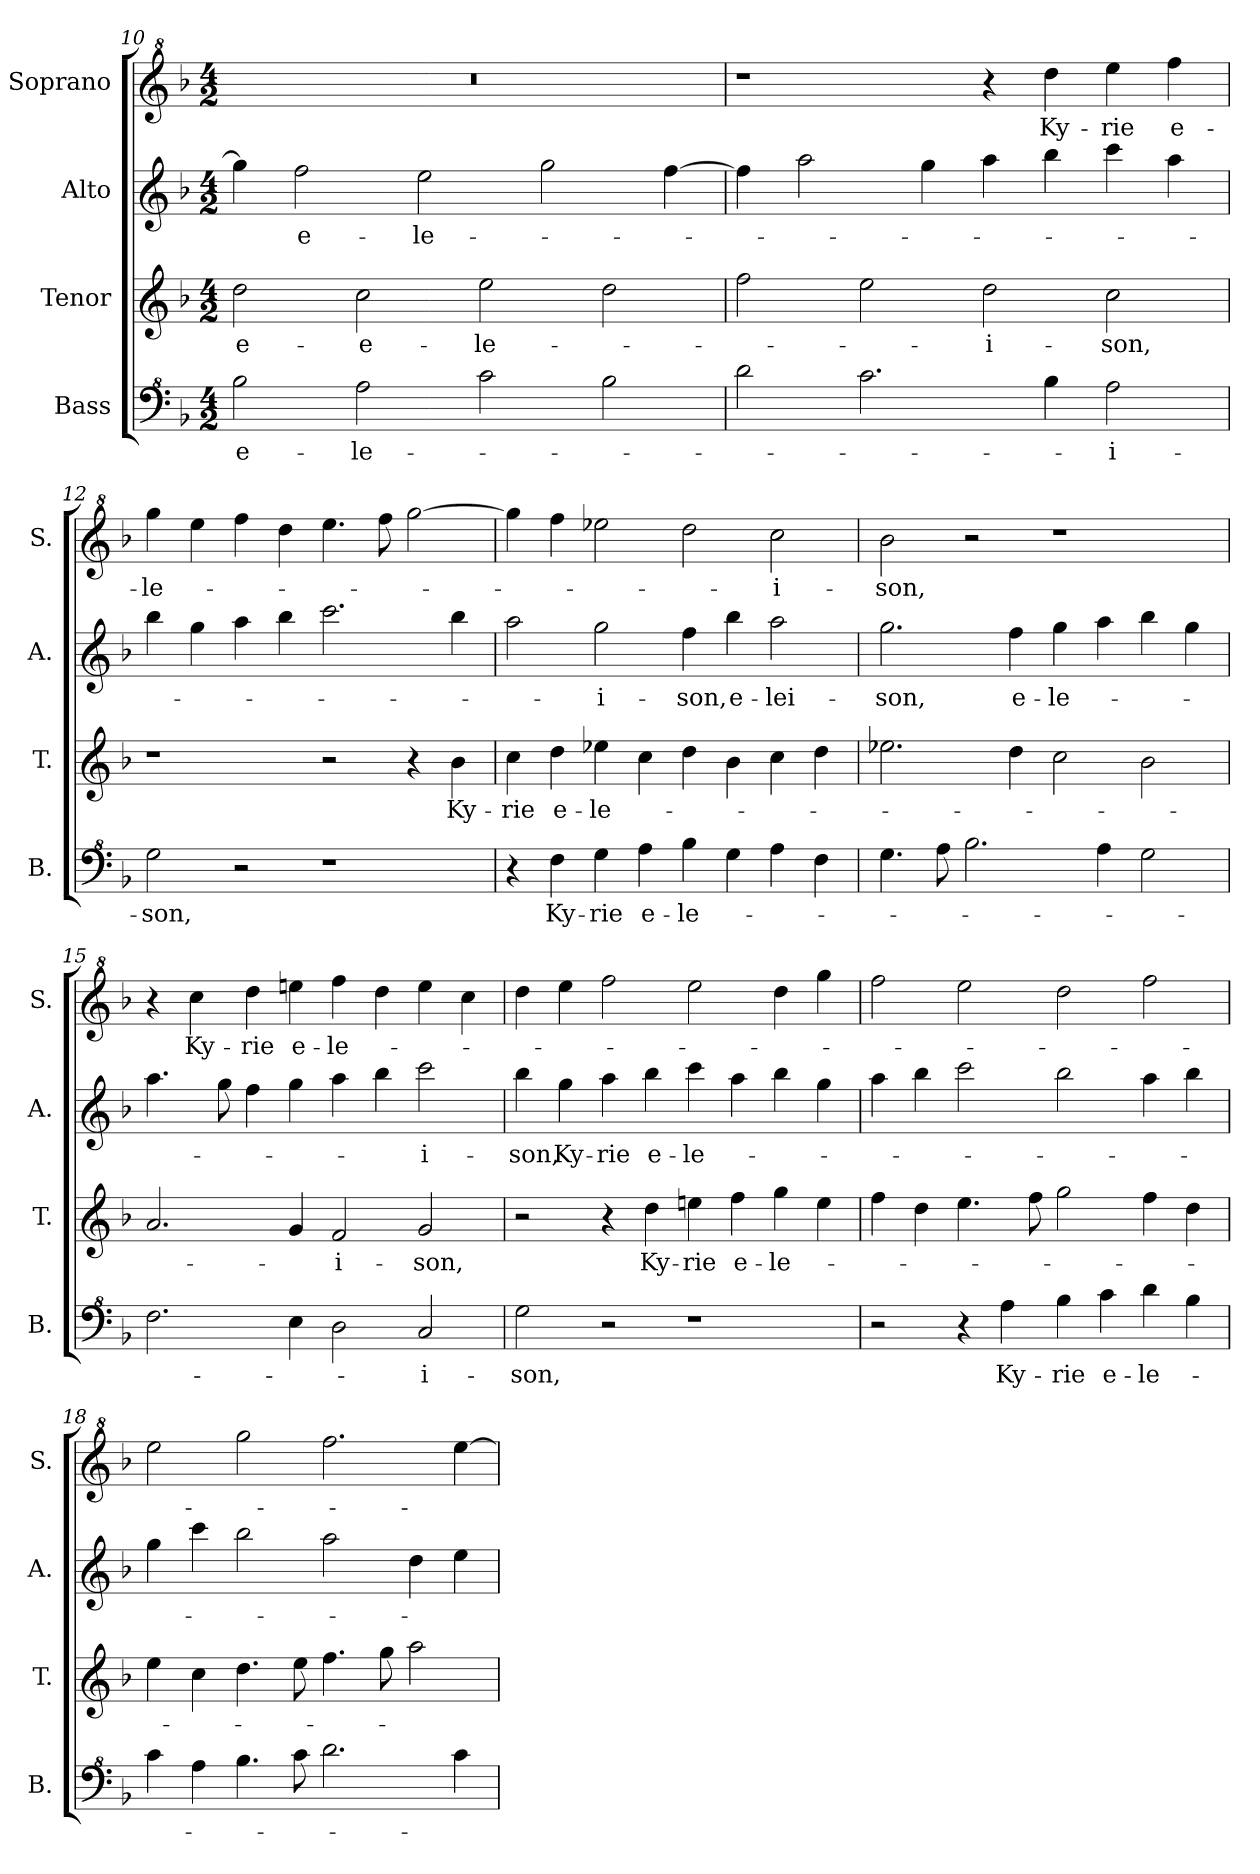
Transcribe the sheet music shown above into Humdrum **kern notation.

**kern	**text	**kern	**text	**kern	**text	**kern	**text
*part4	*part4	*part3	*part3	*part2	*part2	*part1	*part1
*staff4	*staff4	*staff3	*staff3	*staff2	*staff2	*staff1	*staff1
*I"Bass	*	*I"Tenor	*	*I"Alto	*	*I"Soprano	*
*I'B.	*	*I'T.	*	*I'A.	*	*I'S.	*
!!LO:LB:g=z
*clefF^4	*	*clefG2	*	*clefG2	*	*clefG^2	*
*k[b-]	*	*k[b-]	*	*k[b-]	*	*k[b-]	*
*M4/2	*	*M4/2	*	*M4/2	*	*M4/2	*
=10	=10	=10	=10	=10	=10	=10	=10
!	!LO:LY:b	!	!LO:LY:b	!	!	!	!
2b-\	e-	2dd\	-e-	4gg\]	.	0r	.
!	!	!	!	!	!LO:LY:b	!	!
.	.	.	.	2ff\	e-	.	.
!	!LO:LY:b	!	!LO:LY:b	!	!	!	!
2a\	-le-	2cc\	-e-	.	.	.	.
!	!	!	!	!	!LO:LY:b	!	!
.	.	.	.	2ee\	-le-	.	.
!	!	!	!LO:LY:b	!	!	!	!
2cc\	.	2ee\	-le-	.	.	.	.
.	.	.	.	2gg\	.	.	.
2b-\	.	2dd\	.	.	.	.	.
.	.	.	.	[4ff\	.	.	.
=11	=11	=11	=11	=11	=11	=11	=11
2dd\	.	2ff\	.	4ff\]	.	1r	.
.	.	.	.	2aa\	.	.	.
2.cc\	.	2ee\	.	.	.	.	.
.	.	.	.	4gg\	.	.	.
!	!	!	!LO:LY:b	!	!	!	!
.	.	2dd\	-i-	4aa\	.	4r	.
!	!	!	!	!	!	!	!LO:LY:b
4b-\	.	.	.	4bb-\	.	4ddd\	Ky-
!	!LO:LY:b	!	!LO:LY:b	!	!	!	!LO:LY:b
2a\	-i-	2cc\	-son,	4ccc\	.	4eee\	-rie
!	!	!	!	!	!	!	!LO:LY:b
.	.	.	.	4aa\	.	4fff\	e-
=12	=12	=12	=12	=12	=12	=12	=12
!	!LO:LY:b	!	!	!	!	!	!LO:LY:b
2g\	-son,	1r	.	4bb-\	.	4ggg\	-le-
.	.	.	.	4gg\	.	4eee\	.
2r	.	.	.	4aa\	.	4fff\	.
.	.	.	.	4bb-\	.	4ddd\	.
1r	.	2r	.	2.ccc\	.	4.eee\	.
.	.	.	.	.	.	8fff\	.
.	.	4r	.	.	.	[2ggg\	.
!	!	!	!LO:LY:b	!	!	!	!
.	.	4b-\	Ky-	4bb-\	.	.	.
=13	=13	=13	=13	=13	=13	=13	=13
!	!	!	!LO:LY:b	!	!	!	!
4r	.	4cc\	-rie	2aa\	.	4ggg\]	.
!	!LO:LY:b	!	!LO:LY:b	!	!	!	!
4f\	Ky-	4dd\	e-	.	.	4fff\	.
!	!LO:LY:b	!	!LO:LY:b	!	!LO:LY:b	!	!
4g\	-rie	4ee-X\	-le-	2gg\	-i-	2eee-X\	.
!	!LO:LY:b	!	!	!	!	!	!
4a\	e-	4cc\	.	.	.	.	.
!	!LO:LY:b	!	!	!	!LO:LY:b	!	!
4b-\	-le-	4dd\	.	4ff\	-son,	2ddd\	.
!	!	!	!	!	!LO:LY:b	!	!
4g\	.	4b-\	.	4bb-\	e-	.	.
!	!	!	!	!	!LO:LY:b	!	!LO:LY:b
4a\	.	4cc\	.	2aa\	-lei-	2ccc\	-i-
4f\	.	4dd\	.	.	.	.	.
=14	=14	=14	=14	=14	=14	=14	=14
!	!	!	!	!	!LO:LY:b	!	!LO:LY:b
4.g\	.	2.ee-X\	.	2.gg\	-son,	2bb-\	-son,
8a\	.	.	.	.	.	.	.
2.b-\	.	.	.	.	.	2r	.
!	!	!	!	!	!LO:LY:b	!	!
.	.	4dd\	.	4ff\	e-	.	.
!	!	!	!	!	!LO:LY:b	!	!
.	.	2cc\	.	4gg\	-le-	1r	.
4a\	.	.	.	4aa\	.	.	.
2g\	.	2b-\	.	4bb-\	.	.	.
.	.	.	.	4gg\	.	.	.
=15	=15	=15	=15	=15	=15	=15	=15
2.f\	.	2.a/	.	4.aa\	.	4r	.
!	!	!	!	!	!	!	!LO:LY:b
.	.	.	.	.	.	4ccc\	Ky-
.	.	.	.	8gg\	.	.	.
!	!	!	!	!	!	!	!LO:LY:b
.	.	.	.	4ff\	.	4ddd\	-rie
!	!	!	!	!	!	!	!LO:LY:b
4e\	.	4g/	.	4gg\	.	4eeeni\	e-
!	!	!	!LO:LY:b	!	!	!	!LO:LY:b
2d\	.	2f/	-i-	4aa\	.	4fff\	-le-
.	.	.	.	4bb-\	.	4ddd\	.
!	!LO:LY:b	!	!LO:LY:b	!	!LO:LY:b	!	!
2c/	-i-	2g/	-son,	2ccc\	-i-	4eee\	.
.	.	.	.	.	.	4ccc\	.
=16	=16	=16	=16	=16	=16	=16	=16
!	!LO:LY:b	!	!	!	!LO:LY:b	!	!
2g\	-son,	2r	.	4bb-\	-son,	4ddd\	.
!	!	!	!	!	!LO:LY:b	!	!
.	.	.	.	4gg\	Ky-	4eee\	.
!	!	!	!	!	!LO:LY:b	!	!
2r	.	4r	.	4aa\	-rie	2fff\	.
!	!	!	!LO:LY:b	!	!LO:LY:b	!	!
.	.	4dd\	Ky-	4bb-\	e-	.	.
!	!	!	!LO:LY:b	!	!LO:LY:b	!	!
1r	.	4eeni\	-rie	4ccc\	-le-	2eee\	.
!	!	!	!LO:LY:b	!	!	!	!
.	.	4ff\	e-	4aa\	.	.	.
!	!	!	!LO:LY:b	!	!	!	!
.	.	4gg\	-le-	4bb-\	.	4ddd\	.
.	.	4ee\	.	4gg\	.	4ggg\	.
=17	=17	=17	=17	=17	=17	=17	=17
2r	.	4ff\	.	4aa\	.	2fff\	.
.	.	4dd\	.	4bb-\	.	.	.
4r	.	4.ee\	.	2ccc\	.	2eee\	.
!	!LO:LY:b	!	!	!	!	!	!
4a\	Ky-	.	.	.	.	.	.
.	.	8ff\	.	.	.	.	.
!	!LO:LY:b	!	!	!	!	!	!
4b-\	-rie	2gg\	.	2bb-\	.	2ddd\	.
!	!LO:LY:b	!	!	!	!	!	!
4cc\	e-	.	.	.	.	.	.
!	!LO:LY:b	!	!	!	!	!	!
4dd\	-le-	4ff\	.	4aa\	.	2fff\	.
4b-\	.	4dd\	.	4bb-\	.	.	.
!!LO:LB:g=z
=18	=18	=18	=18	=18	=18	=18	=18
4cc\	.	4ee\	.	4gg\	.	2eee\	.
4a\	.	4cc\	.	4ccc\	.	.	.
4.b-\	.	4.dd\	.	2bb-\	.	2ggg\	.
8cc\	.	8ee\	.	.	.	.	.
2.dd\	.	4.ff\	.	2aa\	.	2.fff\	.
.	.	8gg\	.	.	.	.	.
.	.	2aa\	.	4dd\	.	.	.
4cc\	.	.	.	4ee\	.	[4eee\	.
=	=	=	=	=	=	=	=
*-	*-	*-	*-	*-	*-	*-	*-
